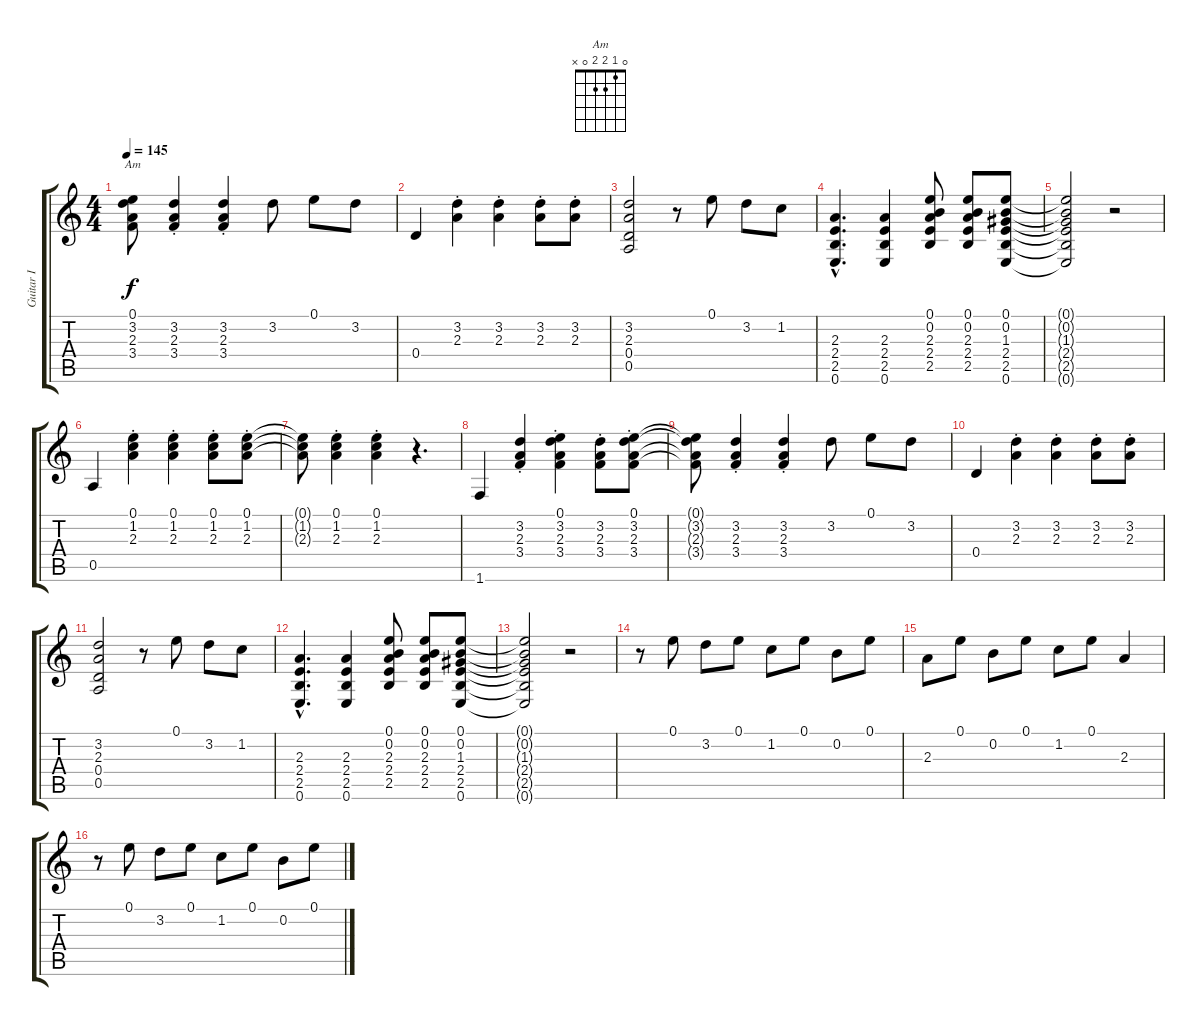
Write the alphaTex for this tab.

\track ("Guitar I" "Guitar I") {instrument acousticguitarnylon}
\staff {score tabs}
\tuning (E4 B3 G3 D3 A2 E2) {hide}
\chord ("Am" 0 1 2 2 0 x)
\ts (4 4)
\tempo 145
\clef g2
\ks c
(0.1{t} 3.2{t} 2.3{t} 3.4{t}).8{ch "Am" dy f} (3.2{st} 2.3{st} 3.4{st}).4 (3.2{st} 2.3{st} 3.4{st}).4 3.2.8 0.1.8 3.2.8 |
0.4.4 (3.2{st} 2.3{st}).4 (3.2{st} 2.3{st}).4 (3.2{st} 2.3{st}).8 (3.2{st} 2.3{st}).8 |
(3.2 2.3 0.4 0.5).2 r.8 0.1.8 3.2.8 1.2.8 |
(2.3{hac} 2.4{hac} 2.5{hac} 0.6{hac}).4{d} (2.3 2.4 2.5 0.6).4 (0.1 0.2 2.3 2.4 2.5).8 (0.1 0.2 2.3 2.4 2.5).8 (0.1 0.2 1.3 2.4 2.5 0.6).8 |
(0.1{t} 0.2{t} 1.3{t} 2.4{t} 2.5{t} 0.6{t}).2 r.2 |
0.5.4 (0.1{st} 1.2{st} 2.3{st}).4 (0.1{st} 1.2{st} 2.3{st}).4 (0.1{st} 1.2{st} 2.3{st}).8 (0.1{st} 1.2{st} 2.3{st}).8 |
(0.1{t} 1.2{t} 2.3{t}).8 (0.1{st} 1.2{st} 2.3{st}).4 (0.1{st} 1.2{st} 2.3{st}).4 r.4{d} |
1.6.4 (3.2{st} 2.3{st} 3.4{st}).4 (0.1{st} 3.2{st} 2.3{st} 3.4{st}).4 (3.2{st} 2.3{st} 3.4{st}).8 (0.1{st} 3.2{st} 2.3{st} 3.4{st}).8 |
(0.1{t} 3.2{t} 2.3{t} 3.4{t}).8 (3.2{st} 2.3{st} 3.4{st}).4 (3.2{st} 2.3{st} 3.4{st}).4 3.2.8 0.1.8 3.2.8 |
0.4.4 (3.2{st} 2.3{st}).4 (3.2{st} 2.3{st}).4 (3.2{st} 2.3{st}).8 (3.2{st} 2.3{st}).8 |
(3.2 2.3 0.4 0.5).2 r.8 0.1.8 3.2.8 1.2.8 |
(2.3{hac} 2.4{hac} 2.5{hac} 0.6{hac}).4{d} (2.3 2.4 2.5 0.6).4 (0.1 0.2 2.3 2.4 2.5).8 (0.1 0.2 2.3 2.4 2.5).8 (0.1 0.2 1.3 2.4 2.5 0.6).8 |
(0.1{t} 0.2{t} 1.3{t} 2.4{t} 2.5{t} 0.6{t}).2 r.2 |
r.8 0.1.8 3.2.8 0.1.8 1.2.8 0.1.8 0.2.8 0.1.8 |
2.3.8 0.1.8 0.2.8 0.1.8 1.2.8 0.1.8 2.3.4 |
r.8 0.1.8 3.2.8 0.1.8 1.2.8 0.1.8 0.2.8 0.1.8
